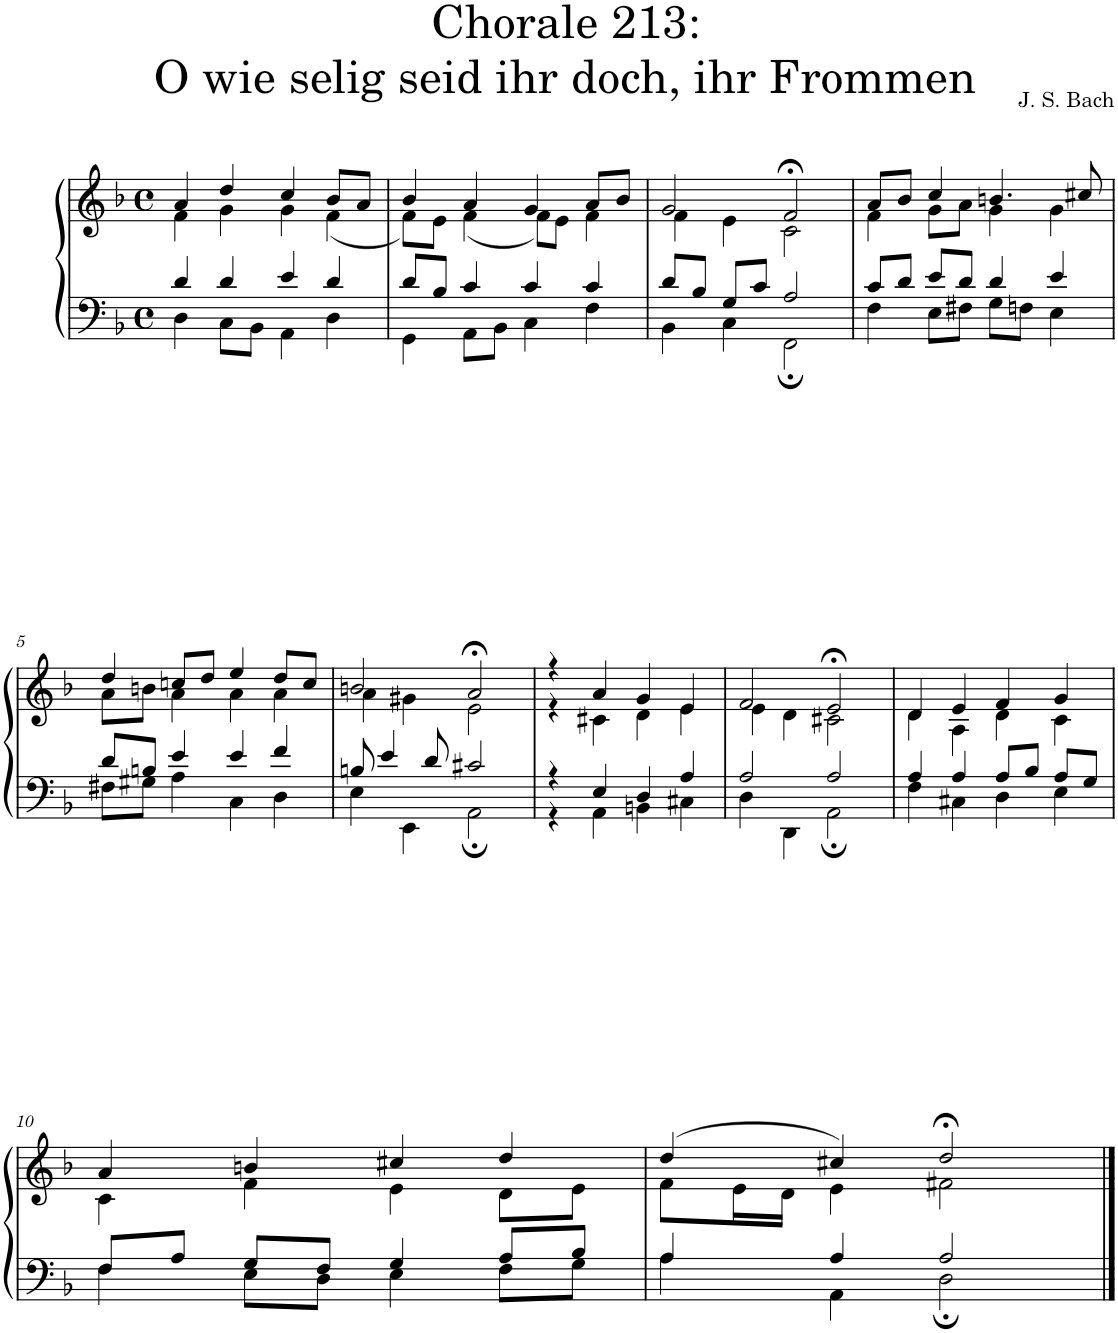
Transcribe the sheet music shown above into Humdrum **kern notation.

**kern	**kern
*part1	*part1
*staff2	*staff1
*I"S,A	*
*clefF4	*clefG2
*k[b-]	*k[b-]
*M4/4	*M4/4
*met(c)	*met(c)
=1	=1
*^	*^
4d/	4D\	4a/	4f\
4d/	8C\L	4dd/	4g\
.	8BB-\J	.	.
4e/	4AA\	4cc/	4g\
4d/	4D\	8b-/L	(<4f\
.	.	8a/J	.
=2	=2	=2	=2
8d/L	4GG\	4b-/	8f\L)
8B-/J	.	.	8e\J
4c/	8AA\L	4a/	(<4f\
.	8BB-\J	.	.
4c/	4C\	4g/	8f\L)
.	.	.	8e\J
4c/	4F\	8a/L	4f\
.	.	8b-/J	.
=3	=3	=3	=3
8d/L	4BB-\	2g/	4f\
8B-/J	.	.	.
8G/L	4C\	.	4e\
8c/J	.	.	.
2A/	2FF;\	2f;</	2c\
=4	=4	=4	=4
8c/L	4F\	8a/L	4f\
8d/J	.	8b-/J	.
8e/L	8E\L	4cc/	8g\L
8d/J	8F#X\J	.	8a\J
4d/	8G\L	4.bn/	4g\
.	8Fn\J	.	.
4e/	4E\	.	4g\
.	.	8cc#X/	.
!!LO:LB:g=z	!!
=5	=5	=5	=5
8d/L	8F#X\L	4dd/	8a\L
8Bn/J	8G#X\J	.	8bn\J
4e/	4A\	8ccn/L	4a\
.	.	8dd/J	.
4e/	4C\	4ee/	4a\
4f/	4D\	8dd/L	4a\
.	.	8cc/J	.
=6	=6	=6	=6
8Bn/	4E\	2bn/	4a\
4e/	.	.	.
.	4EE\	.	4g#X\
8d/	.	.	.
2c#X/	2AA;\	2a;</	2e\
=7	=7	=7	=7
4r	4r	4r	4r
4E/	4AA\	4a/	4c#X\
4D/	4BBn\	4g/	4d\
4A/	4C#X\	4e/	4e\
=8	=8	=8	=8
2A/	4D\	2f/	4e\
.	4DD\	.	4d\
2A/	2AA;\	2e;</	2c#X\
=9	=9	=9	=9
4A/	4F\	4d/	4d\
4A/	4C#X\	4e/	4A\
8A/L	4D\	4f/	4d\
8B-/J	.	.	.
8A/L	4E\	4g/	4c\
8G/J	.	.	.
!!LO:LB:g=z	!!
=10	=10	=10	=10
8F/L	4F\	4a/	4c\
8A/J	.	.	.
8G/L	8E\L	4bn/	4f\
8F/J	8D\J	.	.
4G/	4E\	4cc#X/	4e\
8A/L	8F\L	4dd/	8d\L
8B-/J	8G\J	.	8e\J
=11	=11	=11	=11
4A/	4A\	(>4dd/	8f\L
.	.	.	16e\L
.	.	.	16d\JJ
4A/	4AA\	4cc#X/)	4e\
2A/	2D;\	2dd;</	2f#X\
*v	*v	*	*
*	*v	*v
==	==
*-	*-
